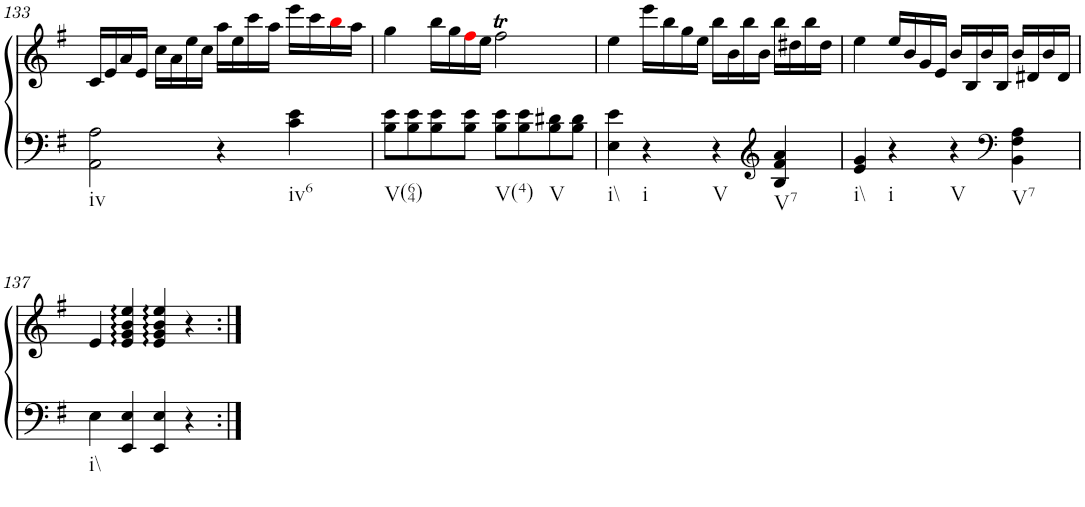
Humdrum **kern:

**kern	**kern
*part1	*part1
*staff2	*staff1
*I"Piano	*
*I'Pno.	*
!!LO:PB:g=z
*clefF4	*clefG2
*k[f#]	*k[f#]
*G:	*G:
*M4/4	*M4/4
*met(c)	*met(c)
=133	=133
!LO:TX:b:t=iv	!
2AA\ 2A\	16c/LL
.	16e/
.	16a/
.	16e/JJ
.	16cc\LL
.	16a\
.	16ee\
.	16cc\JJ
4r	16aa\LL
.	16ee\
.	16ccc\
.	16aa\JJ
!LO:TX:b:t=iv6	!
4c\ 4e\	16eee\LL
.	16ccc\
.	16bbi\
.	16aa\JJ
=134	=134
!LO:TX:b:t=V(64)	!
8B\ 8e\L	4gg\
8B\ 8e\	.
8B\ 8e\	16bb\LL
.	16gg\
8B\ 8e\J	16ff#i\
.	16ee\JJ
!LO:TX:b:t=V(4)	!
8B\ 8e\L	2ff#t\
8B\ 8e\	.
!LO:TX:b:t=V	!
8B\ 8d#X\	.
8B\ 8d#\J	.
=135	=135
!LO:TX:b:t=i\\	!
4E\ 4e\	4ee\
!LO:TX:b:t=i	!
4r	16eee\LL
.	16bb\
.	16gg\
.	16ee\JJ
!LO:TX:b:t=V	!
4r	16bb\LL
.	16b\
.	16bb\
.	16b\JJ
*clefG2	*
!LO:TX:b:t=V7	!
4B/ 4f#/ 4a/	16bb\LL
.	16dd#X\
.	16bb\
.	16dd#\JJ
=136	=136
!LO:TX:b:t=i\\	!
4e/ 4g/	4ee\
!LO:TX:b:t=i	!
4r	16ee/LL
.	16b/
.	16g/
.	16e/JJ
!LO:TX:b:t=V	!
4r	16b/LL
.	16B/
.	16b/
.	16B/JJ
*clefF4	*
!LO:TX:b:t=V7	!
4BB\ 4F#\ 4A\	16b/LL
.	16d#X/
.	16b/
.	16d#/JJ
!!LO:LB:g=z
=137	=137
!LO:TX:b:t=i\\	!
4E\	4e/
4EE/ 4E/	4e/ 4g/ 4b/ 4ee/
4EE/ 4E/	4e/ 4g/ 4b/ 4ee/
4r	4r
=:|!	=:|!
*-	*-
